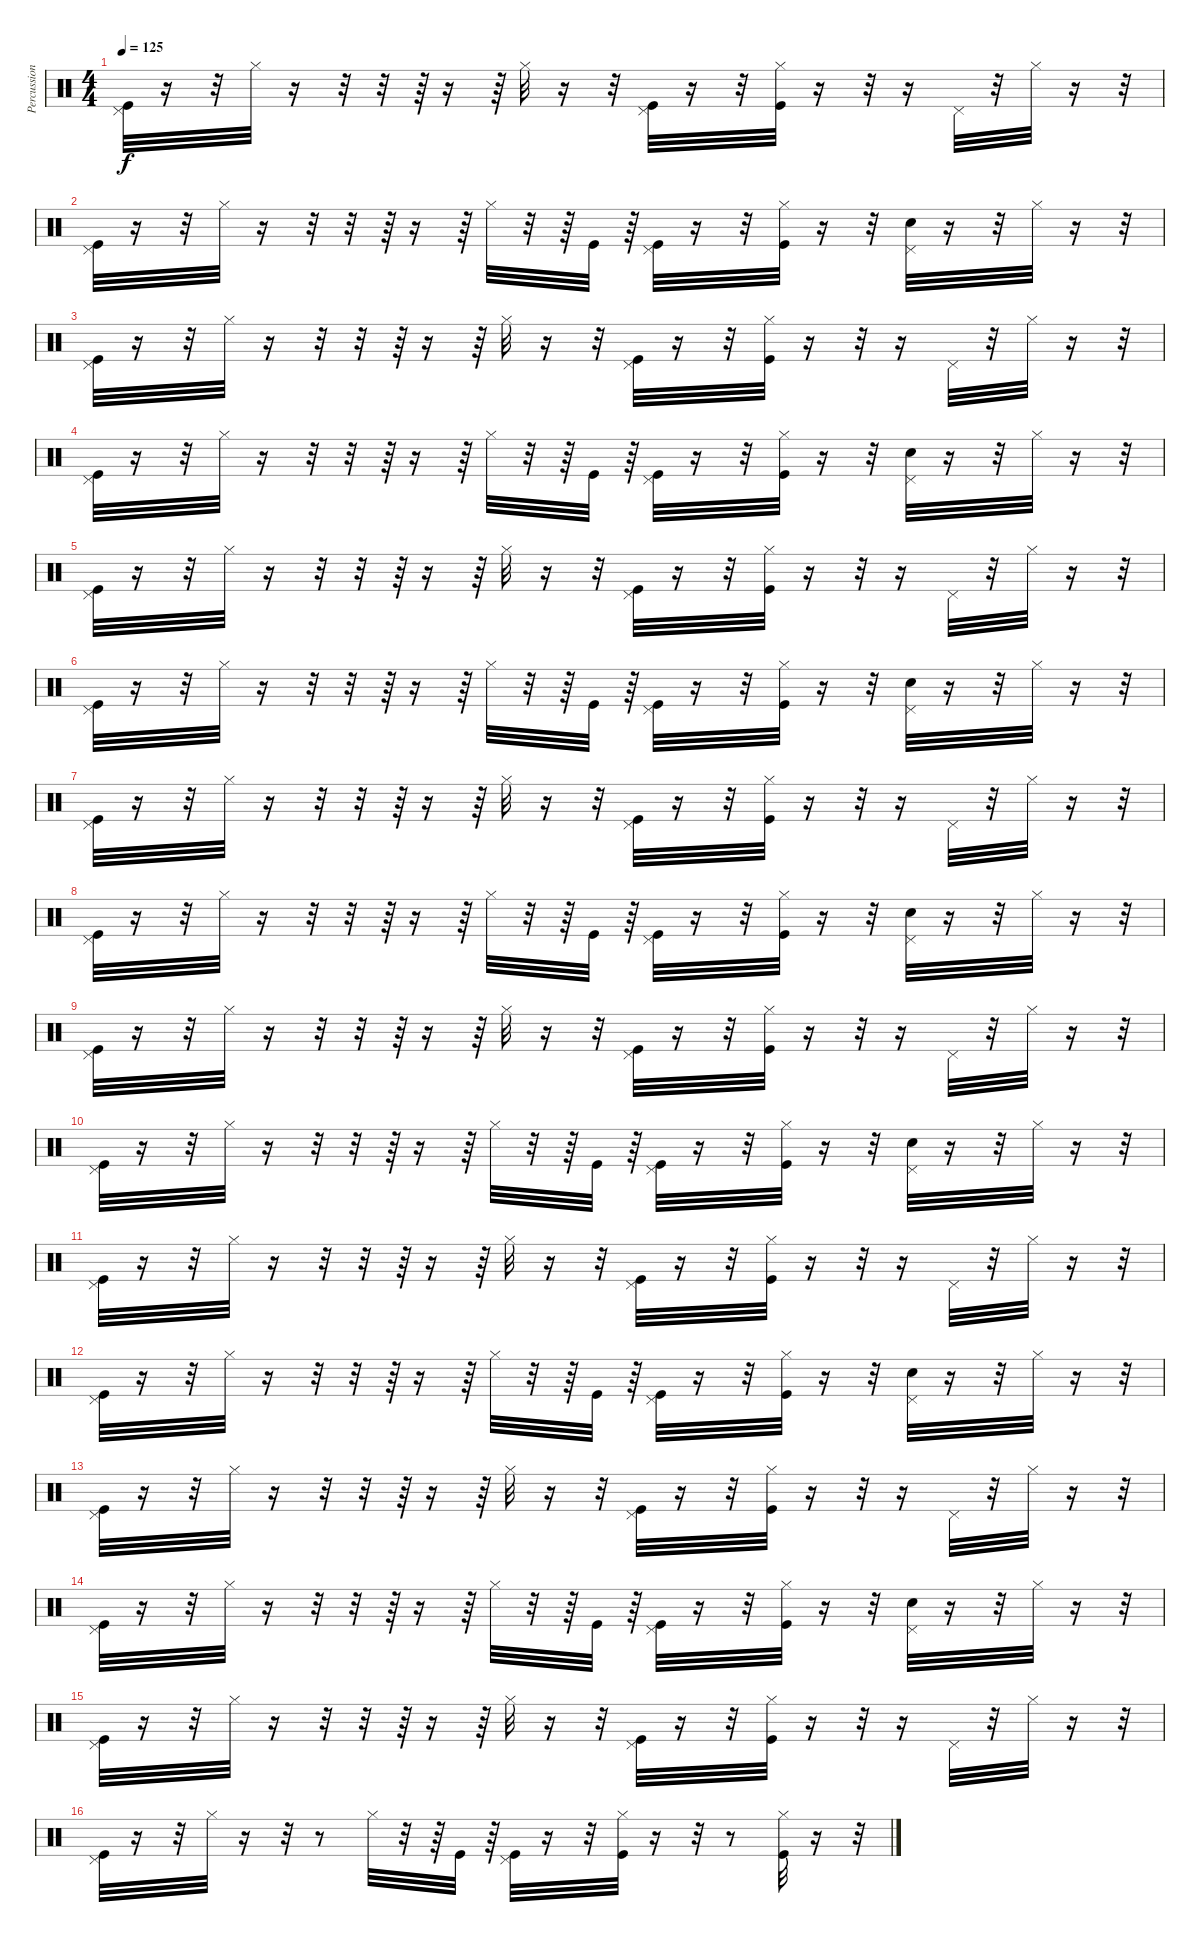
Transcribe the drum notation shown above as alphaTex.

\track ("Percussion" "Percussion") {instrument percussion}
\staff {score}
\articulation defaults
\ts (4 4)
\tempo 125
\clef neutral
\ks c
("Pedal Hi-Hat (hit)" "Kick (hit)").32{dy f} r.16 r.32 "Hi-Hat (closed)".32 r.16 r.32 r.32 r.64 r.16 r.64 "Hi-Hat (closed)".32 r.16 r.32 ("Kick (hit)" "Pedal Hi-Hat (hit)").32 r.16 r.32 ("Kick (hit)" "Hi-Hat (closed)").32 r.16 r.32 r.16 "Pedal Hi-Hat (hit)".32 r.32 "Hi-Hat (closed)".32 r.16 r.32 |
("Pedal Hi-Hat (hit)" "Kick (hit)").32 r.16 r.32 "Hi-Hat (closed)".32 r.16 r.32 r.32 r.64 r.16 r.64 "Hi-Hat (closed)".32 r.32 r.64 "Kick (hit)".32 r.64 ("Kick (hit)" "Pedal Hi-Hat (hit)").32 r.16 r.32 ("Kick (hit)" "Hi-Hat (closed)").32 r.16 r.32 ("Snare (hit) 2" "Pedal Hi-Hat (hit)").32 r.16 r.32 "Hi-Hat (closed)".32 r.16 r.32 |
("Pedal Hi-Hat (hit)" "Kick (hit)").32 r.16 r.32 "Hi-Hat (closed)".32 r.16 r.32 r.32 r.64 r.16 r.64 "Hi-Hat (closed)".32 r.16 r.32 ("Kick (hit)" "Pedal Hi-Hat (hit)").32 r.16 r.32 ("Kick (hit)" "Hi-Hat (closed)").32 r.16 r.32 r.16 "Pedal Hi-Hat (hit)".32 r.32 "Hi-Hat (closed)".32 r.16 r.32 |
("Pedal Hi-Hat (hit)" "Kick (hit)").32 r.16 r.32 "Hi-Hat (closed)".32 r.16 r.32 r.32 r.64 r.16 r.64 "Hi-Hat (closed)".32 r.32 r.64 "Kick (hit)".32 r.64 ("Kick (hit)" "Pedal Hi-Hat (hit)").32 r.16 r.32 ("Kick (hit)" "Hi-Hat (closed)").32 r.16 r.32 ("Snare (hit) 2" "Pedal Hi-Hat (hit)").32 r.16 r.32 "Hi-Hat (closed)".32 r.16 r.32 |
("Pedal Hi-Hat (hit)" "Kick (hit)").32 r.16 r.32 "Hi-Hat (closed)".32 r.16 r.32 r.32 r.64 r.16 r.64 "Hi-Hat (closed)".32 r.16 r.32 ("Kick (hit)" "Pedal Hi-Hat (hit)").32 r.16 r.32 ("Kick (hit)" "Hi-Hat (closed)").32 r.16 r.32 r.16 "Pedal Hi-Hat (hit)".32 r.32 "Hi-Hat (closed)".32 r.16 r.32 |
("Pedal Hi-Hat (hit)" "Kick (hit)").32 r.16 r.32 "Hi-Hat (closed)".32 r.16 r.32 r.32 r.64 r.16 r.64 "Hi-Hat (closed)".32 r.32 r.64 "Kick (hit)".32 r.64 ("Kick (hit)" "Pedal Hi-Hat (hit)").32 r.16 r.32 ("Kick (hit)" "Hi-Hat (closed)").32 r.16 r.32 ("Snare (hit) 2" "Pedal Hi-Hat (hit)").32 r.16 r.32 "Hi-Hat (closed)".32 r.16 r.32 |
("Pedal Hi-Hat (hit)" "Kick (hit)").32 r.16 r.32 "Hi-Hat (closed)".32 r.16 r.32 r.32 r.64 r.16 r.64 "Hi-Hat (closed)".32 r.16 r.32 ("Kick (hit)" "Pedal Hi-Hat (hit)").32 r.16 r.32 ("Kick (hit)" "Hi-Hat (closed)").32 r.16 r.32 r.16 "Pedal Hi-Hat (hit)".32 r.32 "Hi-Hat (closed)".32 r.16 r.32 |
("Pedal Hi-Hat (hit)" "Kick (hit)").32 r.16 r.32 "Hi-Hat (closed)".32 r.16 r.32 r.32 r.64 r.16 r.64 "Hi-Hat (closed)".32 r.32 r.64 "Kick (hit)".32 r.64 ("Kick (hit)" "Pedal Hi-Hat (hit)").32 r.16 r.32 ("Kick (hit)" "Hi-Hat (closed)").32 r.16 r.32 ("Snare (hit) 2" "Pedal Hi-Hat (hit)").32 r.16 r.32 "Hi-Hat (closed)".32 r.16 r.32 |
("Pedal Hi-Hat (hit)" "Kick (hit)").32 r.16 r.32 "Hi-Hat (closed)".32 r.16 r.32 r.32 r.64 r.16 r.64 "Hi-Hat (closed)".32 r.16 r.32 ("Kick (hit)" "Pedal Hi-Hat (hit)").32 r.16 r.32 ("Kick (hit)" "Hi-Hat (closed)").32 r.16 r.32 r.16 "Pedal Hi-Hat (hit)".32 r.32 "Hi-Hat (closed)".32 r.16 r.32 |
("Pedal Hi-Hat (hit)" "Kick (hit)").32 r.16 r.32 "Hi-Hat (closed)".32 r.16 r.32 r.32 r.64 r.16 r.64 "Hi-Hat (closed)".32 r.32 r.64 "Kick (hit)".32 r.64 ("Kick (hit)" "Pedal Hi-Hat (hit)").32 r.16 r.32 ("Kick (hit)" "Hi-Hat (closed)").32 r.16 r.32 ("Snare (hit) 2" "Pedal Hi-Hat (hit)").32 r.16 r.32 "Hi-Hat (closed)".32 r.16 r.32 |
("Pedal Hi-Hat (hit)" "Kick (hit)").32 r.16 r.32 "Hi-Hat (closed)".32 r.16 r.32 r.32 r.64 r.16 r.64 "Hi-Hat (closed)".32 r.16 r.32 ("Kick (hit)" "Pedal Hi-Hat (hit)").32 r.16 r.32 ("Kick (hit)" "Hi-Hat (closed)").32 r.16 r.32 r.16 "Pedal Hi-Hat (hit)".32 r.32 "Hi-Hat (closed)".32 r.16 r.32 |
("Pedal Hi-Hat (hit)" "Kick (hit)").32 r.16 r.32 "Hi-Hat (closed)".32 r.16 r.32 r.32 r.64 r.16 r.64 "Hi-Hat (closed)".32 r.32 r.64 "Kick (hit)".32 r.64 ("Kick (hit)" "Pedal Hi-Hat (hit)").32 r.16 r.32 ("Kick (hit)" "Hi-Hat (closed)").32 r.16 r.32 ("Snare (hit) 2" "Pedal Hi-Hat (hit)").32 r.16 r.32 "Hi-Hat (closed)".32 r.16 r.32 |
("Pedal Hi-Hat (hit)" "Kick (hit)").32 r.16 r.32 "Hi-Hat (closed)".32 r.16 r.32 r.32 r.64 r.16 r.64 "Hi-Hat (closed)".32 r.16 r.32 ("Kick (hit)" "Pedal Hi-Hat (hit)").32 r.16 r.32 ("Kick (hit)" "Hi-Hat (closed)").32 r.16 r.32 r.16 "Pedal Hi-Hat (hit)".32 r.32 "Hi-Hat (closed)".32 r.16 r.32 |
("Pedal Hi-Hat (hit)" "Kick (hit)").32 r.16 r.32 "Hi-Hat (closed)".32 r.16 r.32 r.32 r.64 r.16 r.64 "Hi-Hat (closed)".32 r.32 r.64 "Kick (hit)".32 r.64 ("Kick (hit)" "Pedal Hi-Hat (hit)").32 r.16 r.32 ("Kick (hit)" "Hi-Hat (closed)").32 r.16 r.32 ("Snare (hit) 2" "Pedal Hi-Hat (hit)").32 r.16 r.32 "Hi-Hat (closed)".32 r.16 r.32 |
("Pedal Hi-Hat (hit)" "Kick (hit)").32 r.16 r.32 "Hi-Hat (closed)".32 r.16 r.32 r.32 r.64 r.16 r.64 "Hi-Hat (closed)".32 r.16 r.32 ("Kick (hit)" "Pedal Hi-Hat (hit)").32 r.16 r.32 ("Kick (hit)" "Hi-Hat (closed)").32 r.16 r.32 r.16 "Pedal Hi-Hat (hit)".32 r.32 "Hi-Hat (closed)".32 r.16 r.32 |
("Pedal Hi-Hat (hit)" "Kick (hit)").32 r.16 r.32 "Hi-Hat (closed)".32 r.16 r.32 r.8 "Hi-Hat (closed)".32 r.32 r.64 "Kick (hit)".32 r.64 ("Kick (hit)" "Pedal Hi-Hat (hit)").32 r.16 r.32 ("Kick (hit)" "Hi-Hat (closed)").32 r.16 r.32 r.8 ("Kick (hit)" "Hi-Hat (closed)").32 r.16 r.32
